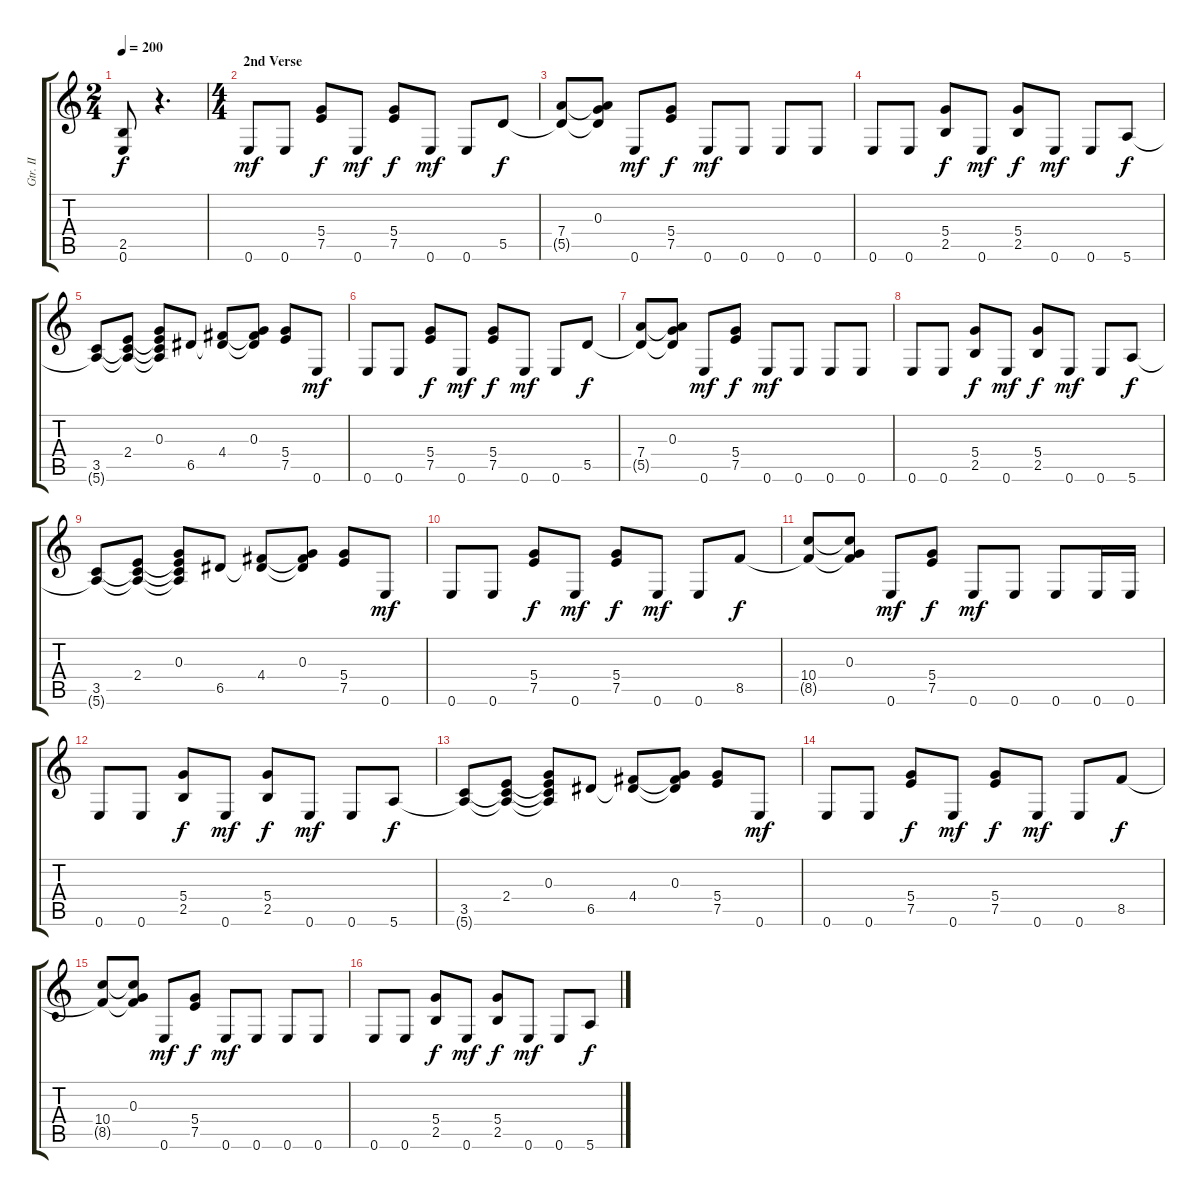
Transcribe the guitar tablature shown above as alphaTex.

\track ("Gtr. II" "Gtr. II") {instrument distortionguitar}
\staff {score tabs}
\tuning (E4 B3 G3 D3 A2 E2) {hide}
\ts (2 4)
\tempo 200
\clef g2
\ks c
(2.5 0.6).8{dy f} r.4{d} |
\ts (4 4)
\section ("" "2nd Verse")
0.6.8{dy mf} 0.6.8 (5.4 7.5).8{dy f} 0.6.8{dy mf} (5.4 7.5).8{dy f} 0.6.8{dy mf} 0.6.8 5.5.8{dy f} |
(7.4 5.5{t}).8 (0.3 7.4{t} 5.5{t}).8 0.6.8{dy mf} (5.4 7.5).8{dy f} 0.6.8{dy mf} 0.6.8 0.6.8 0.6.8 |
0.6.8 0.6.8 (5.4 2.5).8{dy f} 0.6.8{dy mf} (5.4 2.5).8{dy f} 0.6.8{dy mf} 0.6.8 5.6.8{dy f} |
(3.5 5.6{t}).8 (2.4 3.5{t} 5.6{t}).8 (0.3 2.4{t} 3.5{t} 5.6{t}).8 6.5.8 (4.4 6.5{t}).8 (0.3 4.4{t} 6.5{t}).8 (5.4 7.5).8 0.6.8{dy mf} |
0.6.8 0.6.8 (5.4 7.5).8{dy f} 0.6.8{dy mf} (5.4 7.5).8{dy f} 0.6.8{dy mf} 0.6.8 5.5.8{dy f} |
(7.4 5.5{t}).8 (0.3 7.4{t} 5.5{t}).8 0.6.8{dy mf} (5.4 7.5).8{dy f} 0.6.8{dy mf} 0.6.8 0.6.8 0.6.8 |
0.6.8 0.6.8 (5.4 2.5).8{dy f} 0.6.8{dy mf} (5.4 2.5).8{dy f} 0.6.8{dy mf} 0.6.8 5.6.8{dy f} |
(3.5 5.6{t}).8 (2.4 3.5{t} 5.6{t}).8 (0.3 2.4{t} 3.5{t} 5.6{t}).8 6.5.8 (4.4 6.5{t}).8 (0.3 4.4{t} 6.5{t}).8 (5.4 7.5).8 0.6.8{dy mf} |
0.6.8 0.6.8 (5.4 7.5).8{dy f} 0.6.8{dy mf} (5.4 7.5).8{dy f} 0.6.8{dy mf} 0.6.8 8.5.8{dy f} |
(10.4 8.5{t}).8 (0.3 10.4{t} 8.5{t}).8 0.6.8{dy mf} (5.4 7.5).8{dy f} 0.6.8{dy mf} 0.6.8 0.6.8 0.6.16 0.6.16 |
0.6.8 0.6.8 (5.4 2.5).8{dy f} 0.6.8{dy mf} (5.4 2.5).8{dy f} 0.6.8{dy mf} 0.6.8 5.6.8{dy f} |
(3.5 5.6{t}).8 (2.4 3.5{t} 5.6{t}).8 (0.3 2.4{t} 3.5{t} 5.6{t}).8 6.5.8 (4.4 6.5{t}).8 (0.3 4.4{t} 6.5{t}).8 (5.4 7.5).8 0.6.8{dy mf} |
0.6.8 0.6.8 (5.4 7.5).8{dy f} 0.6.8{dy mf} (5.4 7.5).8{dy f} 0.6.8{dy mf} 0.6.8 8.5.8{dy f} |
(10.4 8.5{t}).8 (0.3 10.4{t} 8.5{t}).8 0.6.8{dy mf} (5.4 7.5).8{dy f} 0.6.8{dy mf} 0.6.8 0.6.8 0.6.8 |
0.6.8 0.6.8 (5.4 2.5).8{dy f} 0.6.8{dy mf} (5.4 2.5).8{dy f} 0.6.8{dy mf} 0.6.8 5.6.8{dy f}
